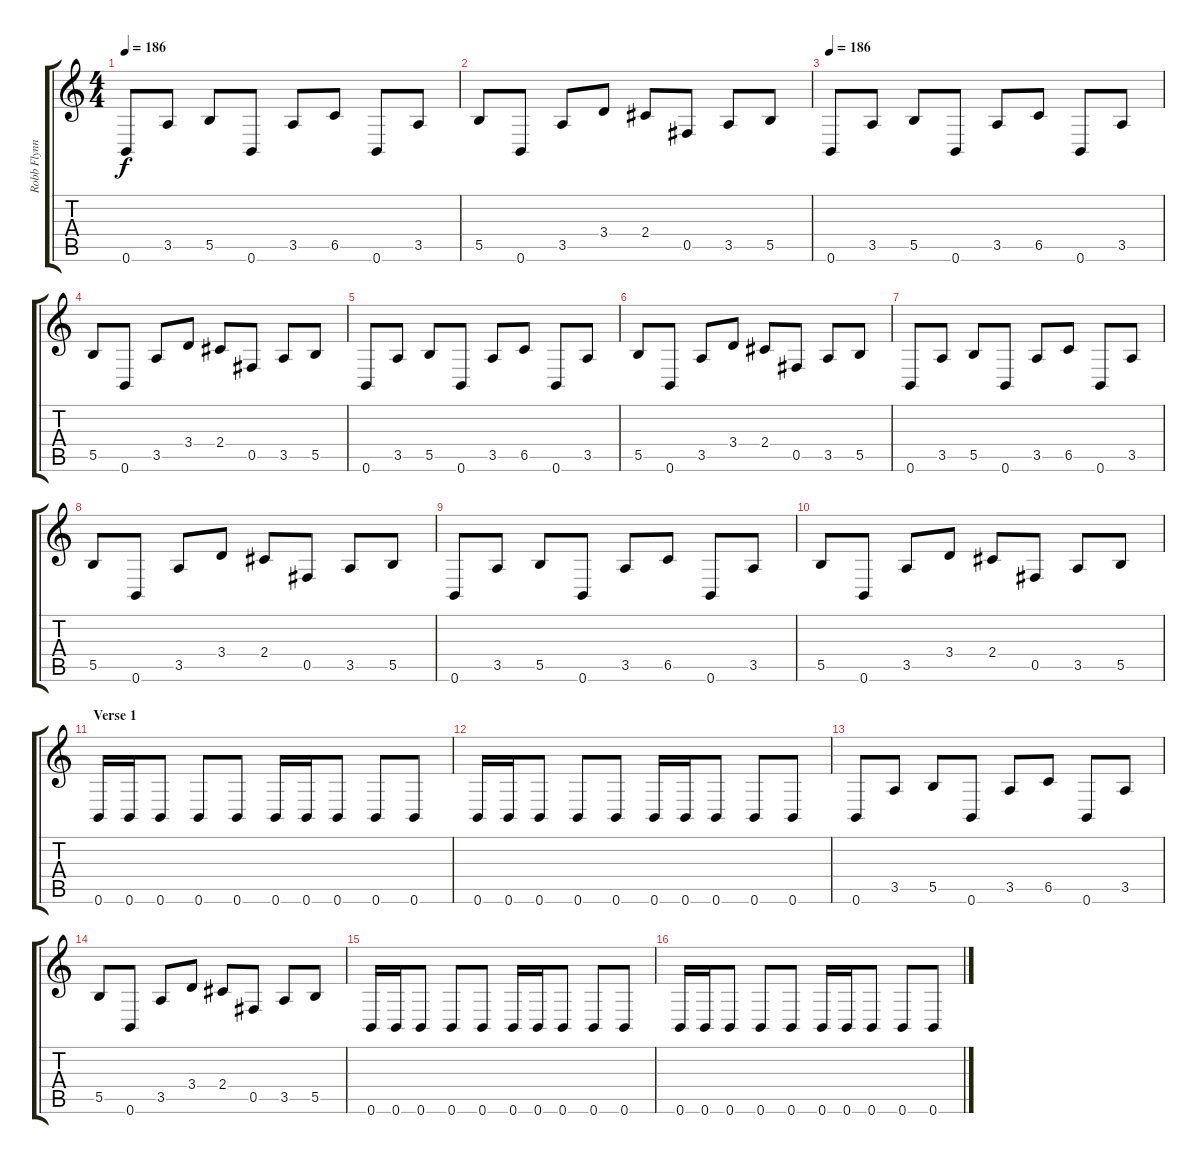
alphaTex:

\track ("Robb Flynn" "Robb Flynn") {instrument distortionguitar}
\staff {score tabs}
\tuning (Db4 Ab3 E3 B2 Gb2 B1) {hide}
\ts (4 4)
\tempo 186
\clef g2
\ks c
0.6.8{dy f} 3.5.8 5.5.8 0.6.8 3.5.8 6.5.8 0.6.8 3.5.8 |
5.5.8 0.6.8 3.5.8 3.4.8 2.4.8 0.5.8 3.5.8 5.5.8 |
\tempo 186
0.6.8 3.5.8 5.5.8 0.6.8 3.5.8 6.5.8 0.6.8 3.5.8 |
5.5.8 0.6.8 3.5.8 3.4.8 2.4.8 0.5.8 3.5.8 5.5.8 |
0.6.8 3.5.8 5.5.8 0.6.8 3.5.8 6.5.8 0.6.8 3.5.8 |
5.5.8 0.6.8 3.5.8 3.4.8 2.4.8 0.5.8 3.5.8 5.5.8 |
0.6.8 3.5.8 5.5.8 0.6.8 3.5.8 6.5.8 0.6.8 3.5.8 |
5.5.8 0.6.8 3.5.8 3.4.8 2.4.8 0.5.8 3.5.8 5.5.8 |
0.6.8 3.5.8 5.5.8 0.6.8 3.5.8 6.5.8 0.6.8 3.5.8 |
5.5.8 0.6.8 3.5.8 3.4.8 2.4.8 0.5.8 3.5.8 5.5.8 |
\section ("" "Verse 1")
0.6.16 0.6.16 0.6.8 0.6.8 0.6.8 0.6.16 0.6.16 0.6.8 0.6.8 0.6.8 |
0.6.16 0.6.16 0.6.8 0.6.8 0.6.8 0.6.16 0.6.16 0.6.8 0.6.8 0.6.8 |
0.6.8 3.5.8 5.5.8 0.6.8 3.5.8 6.5.8 0.6.8 3.5.8 |
5.5.8 0.6.8 3.5.8 3.4.8 2.4.8 0.5.8 3.5.8 5.5.8 |
0.6.16 0.6.16 0.6.8 0.6.8 0.6.8 0.6.16 0.6.16 0.6.8 0.6.8 0.6.8 |
0.6.16 0.6.16 0.6.8 0.6.8 0.6.8 0.6.16 0.6.16 0.6.8 0.6.8 0.6.8
